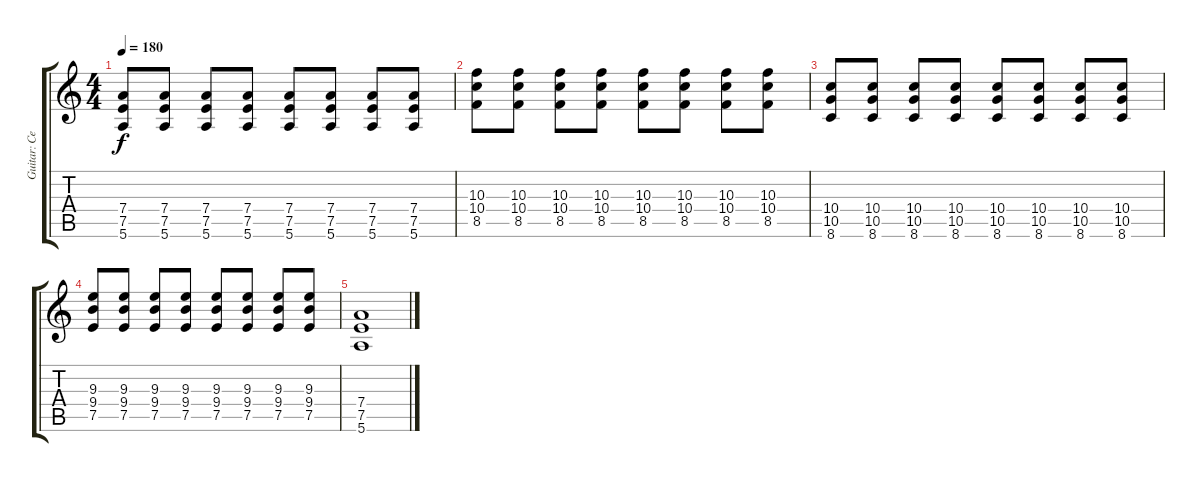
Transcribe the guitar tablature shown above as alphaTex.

\track ("Guitar: Серёга" "Guitar: Се") {instrument distortionguitar}
\staff {score tabs}
\tuning (E4 B3 G3 D3 A2 E2) {hide}
\ts (4 4)
\tempo 180
\clef g2
\ks c
(7.4 7.5 5.6).8{dy f} (7.4 7.5 5.6).8 (7.4 7.5 5.6).8 (7.4 7.5 5.6).8 (7.4 7.5 5.6).8 (7.4 7.5 5.6).8 (7.4 7.5 5.6).8 (7.4 7.5 5.6).8 |
(10.3 10.4 8.5).8 (10.3 10.4 8.5).8 (10.3 10.4 8.5).8 (10.3 10.4 8.5).8 (10.3 10.4 8.5).8 (10.3 10.4 8.5).8 (10.3 10.4 8.5).8 (10.3 10.4 8.5).8 |
(10.4 10.5 8.6).8 (10.4 10.5 8.6).8 (10.4 10.5 8.6).8 (10.4 10.5 8.6).8 (10.4 10.5 8.6).8 (10.4 10.5 8.6).8 (10.4 10.5 8.6).8 (10.4 10.5 8.6).8 |
(9.3 9.4 7.5).8 (9.3 9.4 7.5).8 (9.3 9.4 7.5).8 (9.3 9.4 7.5).8 (9.3 9.4 7.5).8 (9.3 9.4 7.5).8 (9.3 9.4 7.5).8 (9.3 9.4 7.5).8 |
(7.4 7.5 5.6).1
